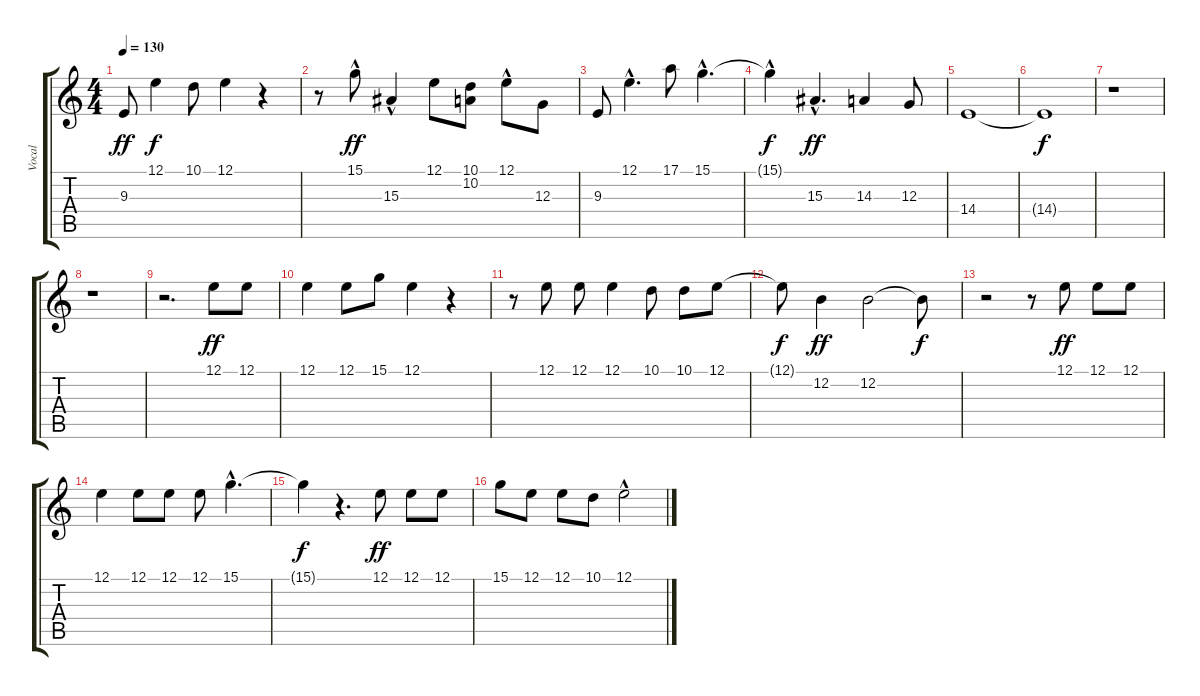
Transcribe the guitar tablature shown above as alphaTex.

\track ("Vocal" "Vocal") {instrument synthvoice}
\staff {score tabs}
\tuning (E4 B3 G3 D3 A2 E2) {hide}
\ts (4 4)
\tempo 130
\clef g2
\ks c
9.3.8{dy ff} 12.1.4{dy f} 10.1.8 12.1.4 r.4 |
r.8 15.1{hac}.8{dy ff} 15.3{hac}.4 12.1.8 (10.1 10.2).8 12.1{hac}.8 12.3.8 |
9.3.8 12.1{hac}.4{d} 17.1.8 15.1{hac}.4{d} |
15.1{hac t}.4{dy f} 15.3{hac}.4{d dy ff} 14.3.4 12.3.8 |
14.4.1 |
14.4{t}.1{dy f} |
r.1 |
r.1 |
r.2{d} 12.1.8{dy ff} 12.1.8 |
12.1.4 12.1.8 15.1.8 12.1.4 r.4 |
r.8 12.1.8 12.1.8 12.1.4 10.1.8 10.1.8 12.1.8 |
12.1{t}.8{dy f} 12.2.4{dy ff} 12.2.2 12.2{t}.8{dy f} |
r.2 r.8 12.1.8{dy ff} 12.1.8 12.1.8 |
12.1.4 12.1.8 12.1.8 12.1.8 15.1{hac}.4{d} |
15.1{t}.4{dy f} r.4{d} 12.1.8{dy ff} 12.1.8 12.1.8 |
15.1.8 12.1.8 12.1.8 10.1.8 12.1{hac}.2
